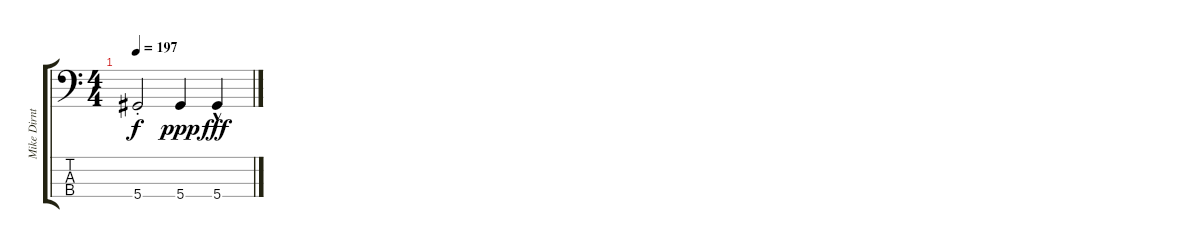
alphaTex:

\track ("Mike Dirnt" "Mike Dirnt") {instrument electricbasspick}
\staff {score tabs}
\tuning (Gb2 Db2 Ab1 Eb1) {hide}
\ts (4 4)
\tempo 197
\clef f4
\ks c
5.4{st}.2{dy f} 5.4.4{dy ppp} 5.4{hac}.4{dy fff}
